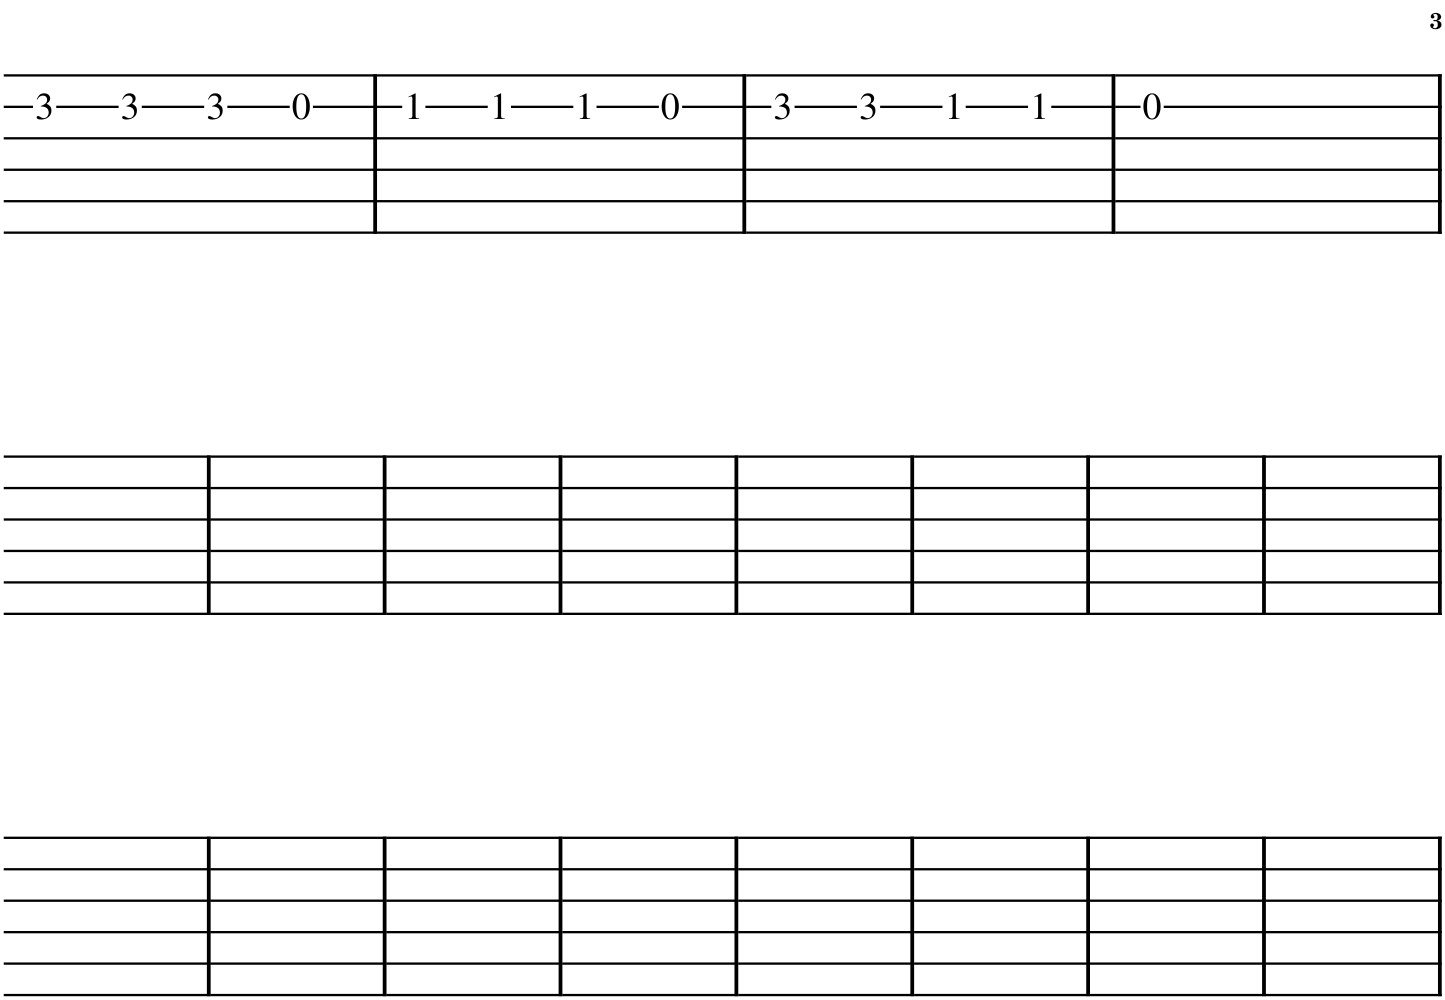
**kern
*part1
*staff1
*I"Electric Guitar
*I'El. Guit.
!!LO:PB:g=z
*
*k[]
*M4/4
=21
4d
4d
4d
4B
=22
4c
4c
4c
4B
=23
4d
4d
4c
4c
=24
4B
4r
2r
!!LO:LB:g=z
=25
1r
=26
1r
=27
1r
=28
1r
=29
1r
=30
1r
=31
1r
=32
1r
!!LO:LB:g=z
=33
1r
=34
1r
=35
1r
=36
1r
=37
1r
=38
1r
=39
1r
=40
1r
=
*-
